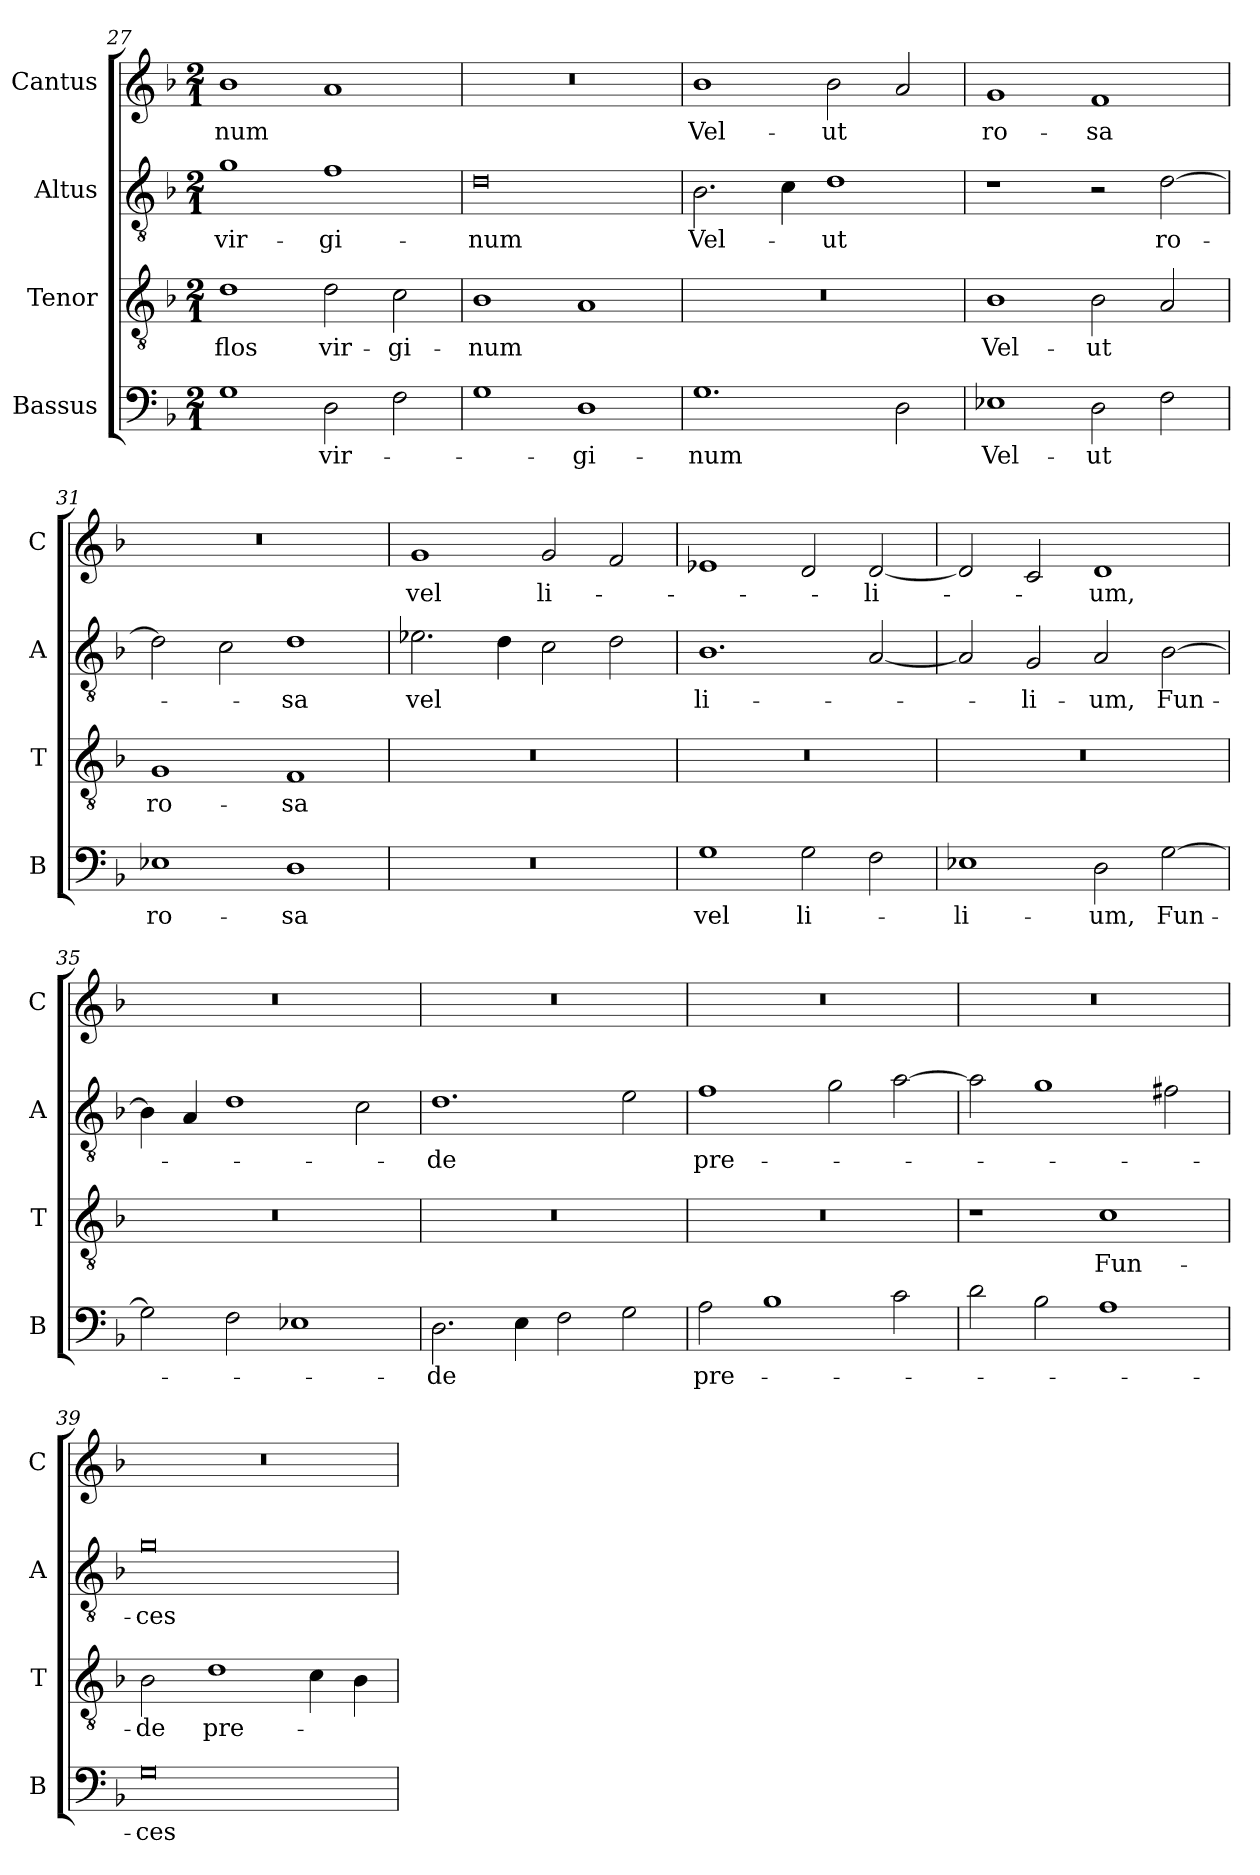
**kern	**text	**kern	**text	**kern	**text	**kern	**text
*part4	*part4	*part3	*part3	*part2	*part2	*part1	*part1
*staff4	*staff4	*staff3	*staff3	*staff2	*staff2	*staff1	*staff1
*I"Bassus	*	*I"Tenor	*	*I"Altus	*	*I"Cantus	*
*I'B	*	*I'T	*	*I'A	*	*I'C	*
*clefF4	*	*clefGv2	*	*clefGv2	*	*clefG2	*
*k[b-]	*	*k[b-]	*	*k[b-]	*	*k[b-]	*
*M2/1	*	*M2/1	*	*M2/1	*	*M2/1	*
=27	=27	=27	=27	=27	=27	=27	=27
!	!	!	!	!	!LO:LY:i	!	!
1G	.	1d	flos	1g	vir-	1b-	-num
!	!LO:LY:i	!	!	!	!LO:LY:i	!	!
2D	vir-	2d	vir-	1f	-gi-	1a	.
2F	.	2c	-gi-	.	.	.	.
=28	=28	=28	=28	=28	=28	=28	=28
!	!	!	!	!	!LO:LY:i	!	!
1G	.	1B-	-num	0d	-num	0r	.
!	!LO:LY:i	!	!	!	!	!	!
1D	-gi-	1A	.	.	.	.	.
!!LO:LB:g=z
=29	=29	=29	=29	=29	=29	=29	=29
!	!LO:LY:i	!	!	!	!	!	!
1.G	-num	0r	.	2.B-	Vel-	1b-	Vel-
.	.	.	.	4c	.	.	.
.	.	.	.	1d	-ut	2b-	-ut
2D	.	.	.	.	.	2a	.
=30	=30	=30	=30	=30	=30	=30	=30
1E-X	Vel-	1B-	Vel-	1r	.	1g	ro-
2D	-ut	2B-	-ut	2r	.	1f	-sa
2F	.	2A	.	[2d	ro-	.	.
=31	=31	=31	=31	=31	=31	=31	=31
1E-X	ro-	1G	ro-	2d]	.	0r	.
.	.	.	.	2c	.	.	.
1D	-sa	1F	-sa	1d	-sa	.	.
=32	=32	=32	=32	=32	=32	=32	=32
0r	.	0r	.	2.e-X	vel	1g	vel
.	.	.	.	4d	.	.	.
.	.	.	.	2c	.	2g	li-
.	.	.	.	2d	.	2f	.
!!LO:LB:g=z
=33	=33	=33	=33	=33	=33	=33	=33
1G	vel	0r	.	1.B-	li-	1e-X	.
2G	li-	.	.	.	.	2d	.
2F	.	.	.	[2A	.	[2d	-li-
=34	=34	=34	=34	=34	=34	=34	=34
1E-X	-li-	0r	.	2A]	.	2d]	.
.	.	.	.	2G	-li-	2c	.
2D	-um,	.	.	2A	-um,	1d	-um,
[2G	Fun-	.	.	[2B-	Fun-	.	.
=35	=35	=35	=35	=35	=35	=35	=35
2G]	.	0r	.	4B-]	.	0r	.
.	.	.	.	4A	.	.	.
2F	.	.	.	1d	.	.	.
1E-X	.	.	.	.	.	.	.
.	.	.	.	2c	.	.	.
=36	=36	=36	=36	=36	=36	=36	=36
2.D	-de	0r	.	1.d	-de	0r	.
4E	.	.	.	.	.	.	.
2F	.	.	.	.	.	.	.
2G	.	.	.	2e	.	.	.
!!LO:LB:g=z
=37	=37	=37	=37	=37	=37	=37	=37
2A	pre-	0r	.	1f	pre-	0r	.
1B-	.	.	.	.	.	.	.
.	.	.	.	2g	.	.	.
2c	.	.	.	[2a	.	.	.
=38	=38	=38	=38	=38	=38	=38	=38
2d	.	1r	.	2a]	.	0r	.
2B-	.	.	.	1g	.	.	.
1A	.	1c	Fun-	.	.	.	.
.	.	.	.	2f#X	.	.	.
=39	=39	=39	=39	=39	=39	=39	=39
0G	-ces	2B-	-de	0g	-ces	0r	.
.	.	1d	pre-	.	.	.	.
.	.	4c	.	.	.	.	.
.	.	4B-	.	.	.	.	.
=	=	=	=	=	=	=	=
*-	*-	*-	*-	*-	*-	*-	*-
